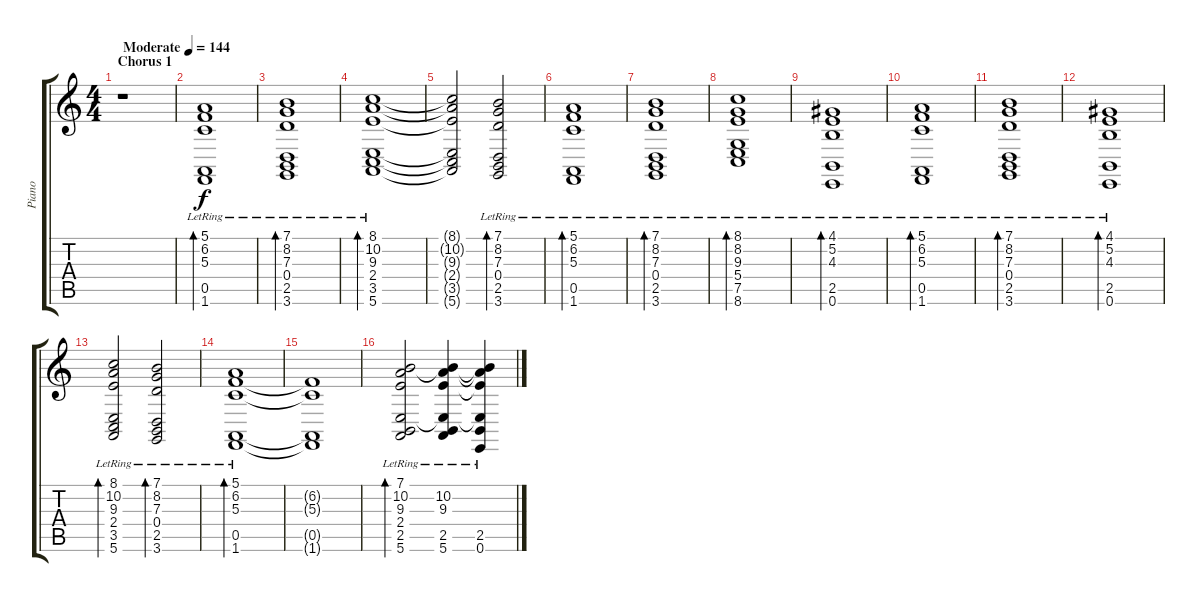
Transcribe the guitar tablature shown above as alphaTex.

\track ("Piano" "Piano") {instrument acousticgrandpiano}
\staff {score tabs}
\tuning (E4 B3 G3 D3 A2 E2) {hide}
\ts (4 4)
\section ("" "Chorus 1")
\tempo (144 "Moderate")
\clef g2
\ks c
r.1{dy f instrument acousticgrandpiano} |
(5.1{lr} 6.2{lr} 5.3{lr} 0.5{lr} 1.6{lr}).1{bd 240} |
(7.1{lr} 8.2{lr} 7.3{lr} 0.4{lr} 2.5{lr} 3.6{lr}).1{bd 60} |
(8.1{lr} 10.2{lr} 9.3{lr} 2.4{lr} 3.5{lr} 5.6{lr}).1{bd 60} |
(8.1{t} 10.2{t} 9.3{t} 2.4{t} 3.5{t} 5.6{t}).2 (7.1{lr} 8.2{lr} 7.3{lr} 0.4{lr} 2.5{lr} 3.6{lr}).2{bd 60} |
(5.1{lr} 6.2{lr} 5.3{lr} 0.5{lr} 1.6{lr}).1{bd 60} |
(7.1{lr} 8.2{lr} 7.3{lr} 0.4{lr} 2.5{lr} 3.6{lr}).1{bd 60} |
(8.1{lr} 8.2{lr} 9.3{lr} 5.4{lr} 7.5{lr} 8.6{lr}).1{bd 60} |
(4.1{lr} 5.2{lr} 4.3{lr} 2.5{lr} 0.6{lr}).1{bd 60} |
(5.1{lr} 6.2{lr} 5.3{lr} 0.5{lr} 1.6{lr}).1{bd 240} |
(7.1{lr} 8.2{lr} 7.3{lr} 0.4{lr} 2.5{lr} 3.6{lr}).1{bd 60} |
(4.1{lr} 5.2{lr} 4.3{lr} 2.5{lr} 0.6{lr}).1{bd 60} |
(8.1{lr} 10.2{lr} 9.3{lr} 2.4{lr} 3.5{lr} 5.6{lr}).2{bd 60} (7.1{lr} 8.2{lr} 7.3{lr} 0.4{lr} 2.5{lr} 3.6{lr}).2{bd 60} |
(5.1{lr} 6.2{lr} 5.3{lr} 0.5{lr} 1.6{lr}).1{bd 60} |
(6.2{t} 5.3{t} 0.5{t} 1.6{t}).1 |
(7.1{lr} 10.2{lr} 9.3{lr} 2.4{lr} 2.5{lr} 5.6{lr}).2{bd 60} (7.1{t} 10.2{lr} 9.3{lr} 2.4{t} 2.5{lr} 5.6{lr}).4 (7.1{t} 10.2{t} 9.3{t} 2.4{t} 2.5{lr} 0.6{lr}).4
